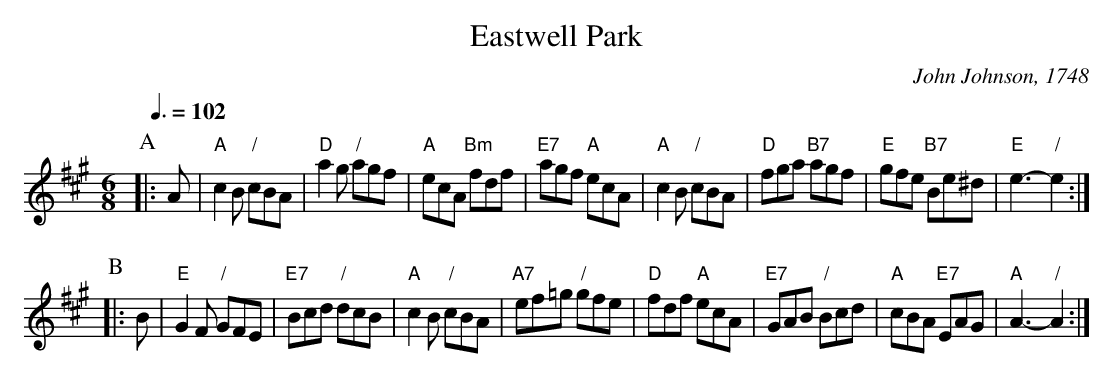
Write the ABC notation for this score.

X:1
T:Eastwell Park
C:John Johnson, 1748
M:6/8
Q:3/8=102
L:1/8
K:A
P:A
|: A | "A"c2B "/"cBA | "D"a2g "/"agf | "A"ecA "Bm"fdf | "E7"agf "A"ecA |\
"A"c2B "/"cBA | "D"fga "B7"agf | "E"gfe "B7"Be^d | "E"e3- "/"e2 :|
P:B
|: B | "E"G2F "/"GFE | "E7"Bcd "/"dcB | "A"c2B "/"cBA | "A7"ef=g "/"gfe |\
"D"fdf "A"ecA | "E7"GAB "/"Bcd | "A"cBA "E7"EAG | "A"A3- "/"A2 :|
